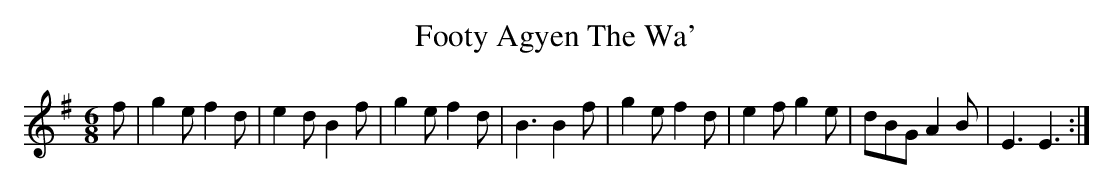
X:1
T:Footy Agyen The Wa'
K:G
M:6/8
f|g2 e f2 d|e2 d B2 f|g2e f2 d|B3 B2 f|g2 e f2 d|e2 f g2 e|dBG A2 B|E3 E3:|
